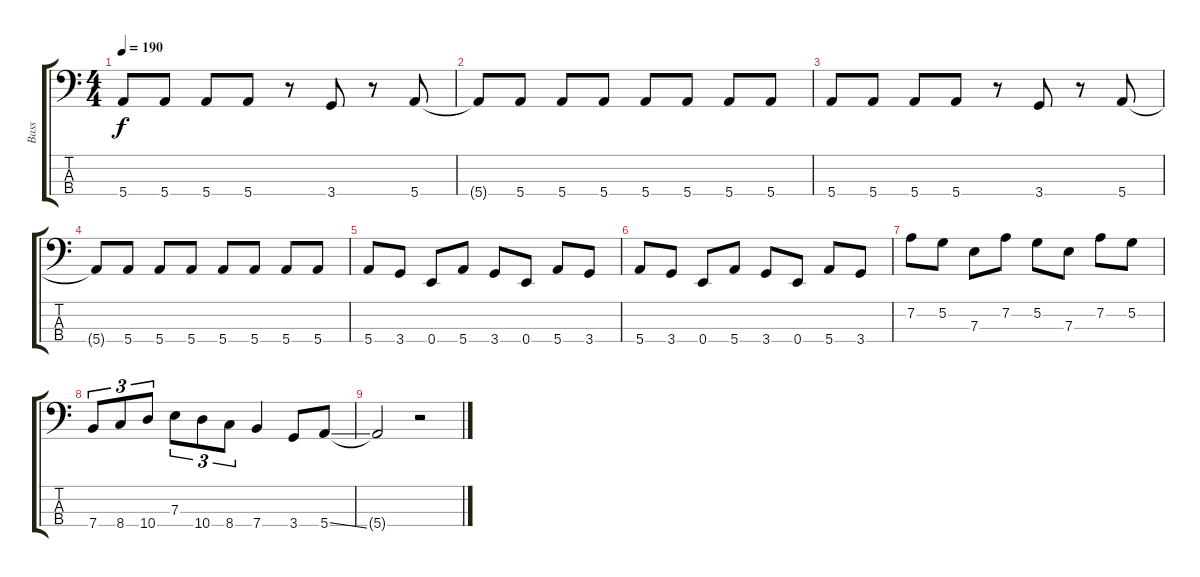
\track ("Bass" "Bass") {instrument electricbassfinger}
\staff {score tabs}
\tuning (G2 D2 A1 E1) {hide}
\ts (4 4)
\tempo 190
\clef f4
\ks c
5.4.8{dy f} 5.4.8 5.4.8 5.4.8 r.8 3.4.8 r.8 5.4.8 |
5.4{t}.8 5.4.8 5.4.8 5.4.8 5.4.8 5.4.8 5.4.8 5.4.8 |
5.4.8 5.4.8 5.4.8 5.4.8 r.8 3.4.8 r.8 5.4.8 |
5.4{t}.8 5.4.8 5.4.8 5.4.8 5.4.8 5.4.8 5.4.8 5.4.8 |
5.4.8 3.4.8 0.4.8 5.4.8 3.4.8 0.4.8 5.4.8 3.4.8 |
5.4.8 3.4.8 0.4.8 5.4.8 3.4.8 0.4.8 5.4.8 3.4.8 |
7.2.8 5.2.8 7.3.8 7.2.8 5.2.8 7.3.8 7.2.8 5.2.8 |
7.4.8{tu (3 2)} 8.4.8{tu (3 2)} 10.4.8{tu (3 2)} 7.3.8{tu (3 2)} 10.4.8{tu (3 2)} 8.4.8{tu (3 2)} 7.4.4 3.4.8 5.4{ss}.8 |
5.4{t}.2 r.2
